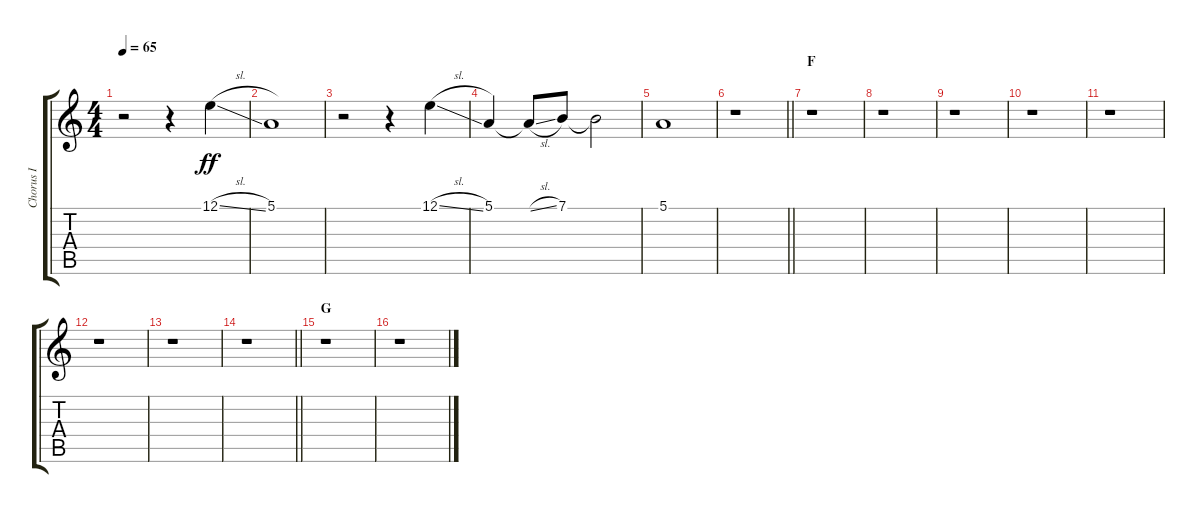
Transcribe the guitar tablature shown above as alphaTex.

\track ("Chorus I" "Chorus I") {instrument voiceoohs}
\staff {score tabs}
\tuning (E4 B3 G3 D3 A2 E2) {hide}
\ts (4 4)
\tempo 65
\clef g2
\ks c
r.2{dy ff} r.4 12.1{sl}.4 |
5.1.1 |
r.2 r.4 12.1{sl}.4 |
5.1.4 5.1{sl t}.8 7.1.8 7.1{t}.2 |
5.1.1 |
\barLineRight lightlight
r.1 |
\section ("" "F")
r.1 |
r.1 |
r.1 |
r.1 |
r.1 |
r.1 |
r.1 |
\barLineRight lightlight
r.1 |
\section ("" "G")
r.1 |
r.1
